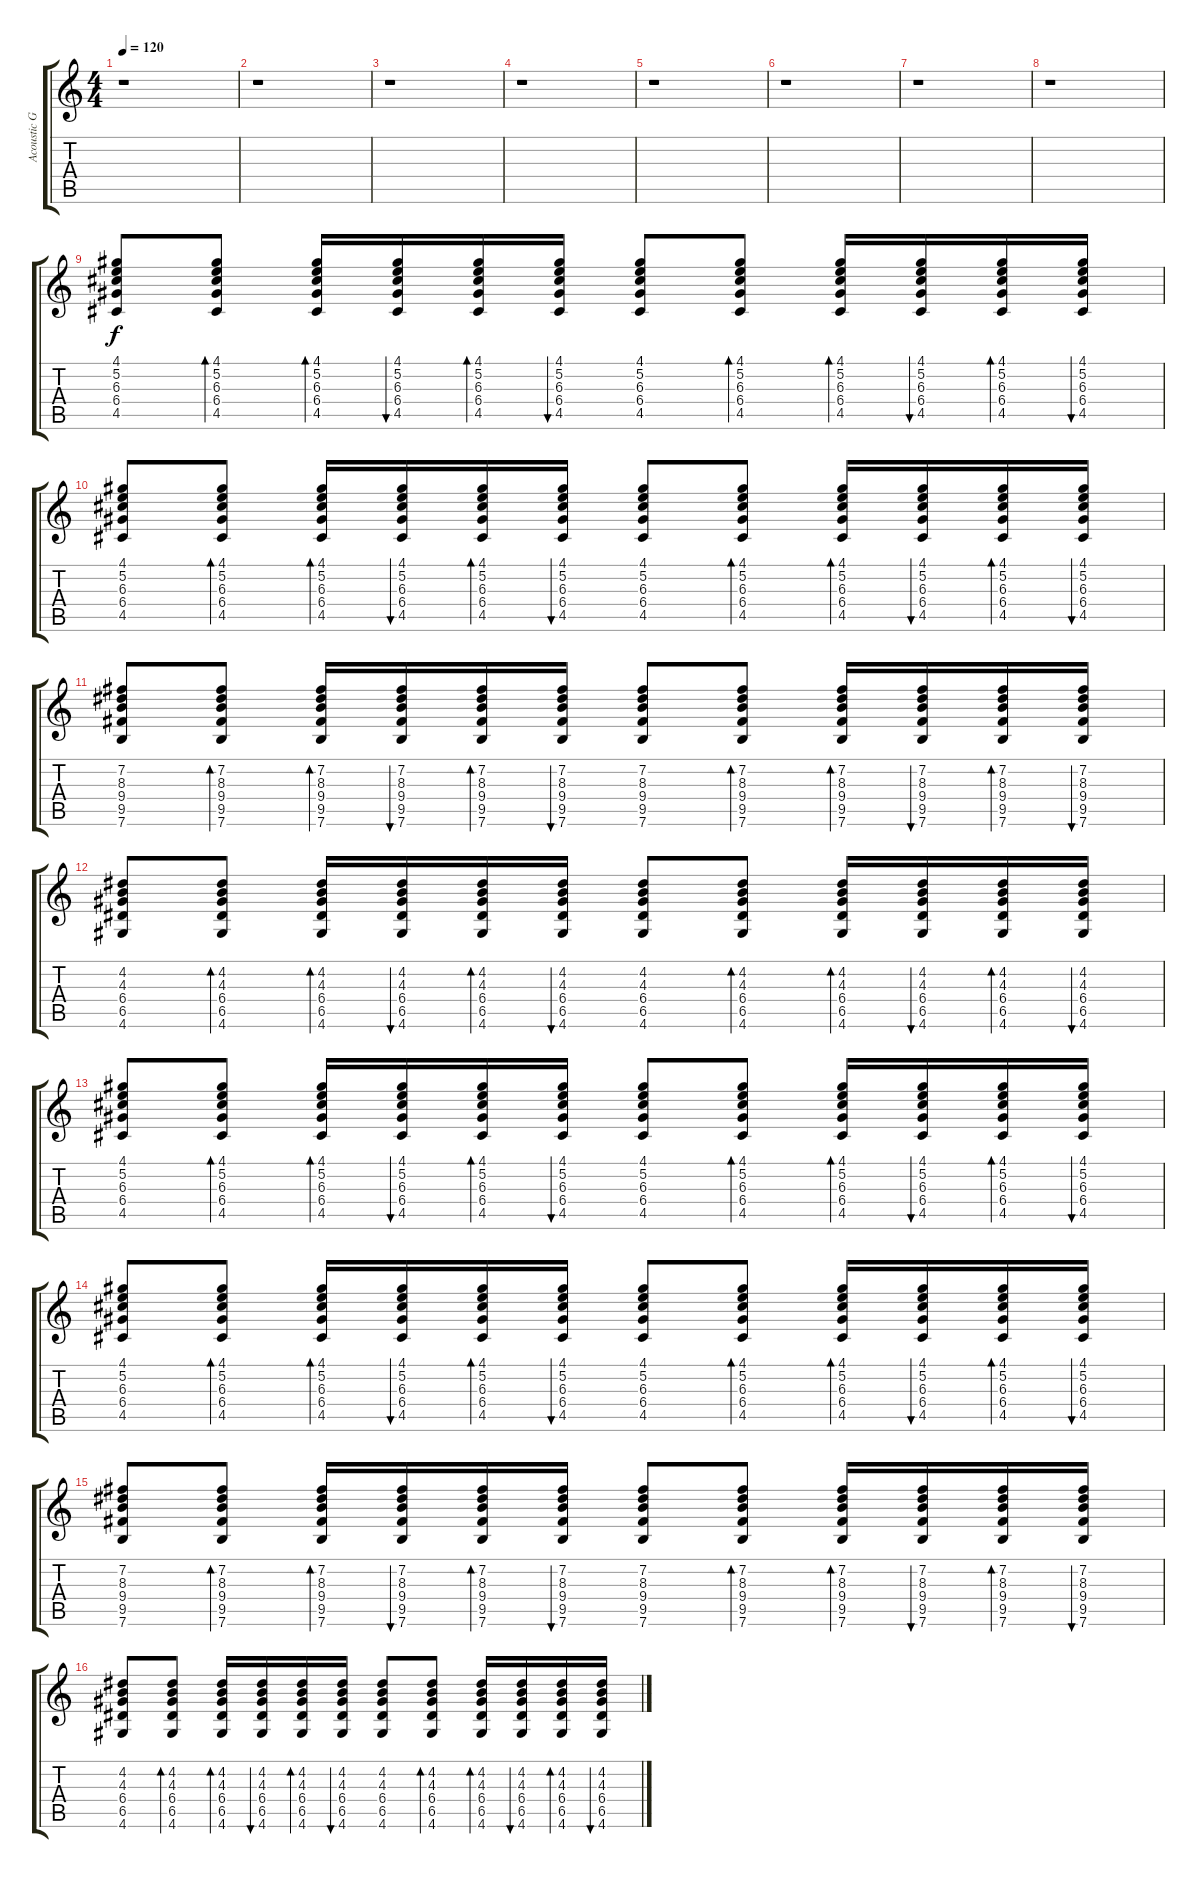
\track ("Acoustic Guitar" "Acoustic G") {instrument acousticguitarsteel}
\staff {score tabs}
\tuning (E4 B3 G3 D3 A2 E2) {hide}
\ts (4 4)
\tempo 120
\clef g2
\ks c
r.1{dy f} |
r.1 |
r.1 |
r.1 |
r.1 |
r.1 |
r.1 |
r.1 |
(4.1 5.2 6.3 6.4 4.5).8 (4.1 5.2 6.3 6.4 4.5).8{bd 30} (4.1 5.2 6.3 6.4 4.5).16{bd 30} (4.1 5.2 6.3 6.4 4.5).16{bu 30} (4.1 5.2 6.3 6.4 4.5).16{bd 30} (4.1 5.2 6.3 6.4 4.5).16{bu 30} (4.1 5.2 6.3 6.4 4.5).8 (4.1 5.2 6.3 6.4 4.5).8{bd 30} (4.1 5.2 6.3 6.4 4.5).16{bd 30} (4.1 5.2 6.3 6.4 4.5).16{bu 30} (4.1 5.2 6.3 6.4 4.5).16{bd 30} (4.1 5.2 6.3 6.4 4.5).16{bu 30} |
(4.1 5.2 6.3 6.4 4.5).8 (4.1 5.2 6.3 6.4 4.5).8{bd 30} (4.1 5.2 6.3 6.4 4.5).16{bd 30} (4.1 5.2 6.3 6.4 4.5).16{bu 30} (4.1 5.2 6.3 6.4 4.5).16{bd 30} (4.1 5.2 6.3 6.4 4.5).16{bu 30} (4.1 5.2 6.3 6.4 4.5).8 (4.1 5.2 6.3 6.4 4.5).8{bd 30} (4.1 5.2 6.3 6.4 4.5).16{bd 30} (4.1 5.2 6.3 6.4 4.5).16{bu 30} (4.1 5.2 6.3 6.4 4.5).16{bd 30} (4.1 5.2 6.3 6.4 4.5).16{bu 30} |
(7.2 8.3 9.4 9.5 7.6).8 (7.2 8.3 9.4 9.5 7.6).8{bd 30} (7.2 8.3 9.4 9.5 7.6).16{bd 30} (7.2 8.3 9.4 9.5 7.6).16{bu 30} (7.2 8.3 9.4 9.5 7.6).16{bd 30} (7.2 8.3 9.4 9.5 7.6).16{bu 30} (7.2 8.3 9.4 9.5 7.6).8 (7.2 8.3 9.4 9.5 7.6).8{bd 30} (7.2 8.3 9.4 9.5 7.6).16{bd 30} (7.2 8.3 9.4 9.5 7.6).16{bu 30} (7.2 8.3 9.4 9.5 7.6).16{bd 30} (7.2 8.3 9.4 9.5 7.6).16{bu 30} |
(4.2 4.3 6.4 6.5 4.6).8 (4.2 4.3 6.4 6.5 4.6).8{bd 30} (4.2 4.3 6.4 6.5 4.6).16{bd 30} (4.2 4.3 6.4 6.5 4.6).16{bu 30} (4.2 4.3 6.4 6.5 4.6).16{bd 30} (4.2 4.3 6.4 6.5 4.6).16{bu 30} (4.2 4.3 6.4 6.5 4.6).8 (4.2 4.3 6.4 6.5 4.6).8{bd 30} (4.2 4.3 6.4 6.5 4.6).16{bd 30} (4.2 4.3 6.4 6.5 4.6).16{bu 30} (4.2 4.3 6.4 6.5 4.6).16{bd 30} (4.2 4.3 6.4 6.5 4.6).16{bu 30} |
(4.1 5.2 6.3 6.4 4.5).8 (4.1 5.2 6.3 6.4 4.5).8{bd 30} (4.1 5.2 6.3 6.4 4.5).16{bd 30} (4.1 5.2 6.3 6.4 4.5).16{bu 30} (4.1 5.2 6.3 6.4 4.5).16{bd 30} (4.1 5.2 6.3 6.4 4.5).16{bu 30} (4.1 5.2 6.3 6.4 4.5).8 (4.1 5.2 6.3 6.4 4.5).8{bd 30} (4.1 5.2 6.3 6.4 4.5).16{bd 30} (4.1 5.2 6.3 6.4 4.5).16{bu 30} (4.1 5.2 6.3 6.4 4.5).16{bd 30} (4.1 5.2 6.3 6.4 4.5).16{bu 30} |
(4.1 5.2 6.3 6.4 4.5).8 (4.1 5.2 6.3 6.4 4.5).8{bd 30} (4.1 5.2 6.3 6.4 4.5).16{bd 30} (4.1 5.2 6.3 6.4 4.5).16{bu 30} (4.1 5.2 6.3 6.4 4.5).16{bd 30} (4.1 5.2 6.3 6.4 4.5).16{bu 30} (4.1 5.2 6.3 6.4 4.5).8 (4.1 5.2 6.3 6.4 4.5).8{bd 30} (4.1 5.2 6.3 6.4 4.5).16{bd 30} (4.1 5.2 6.3 6.4 4.5).16{bu 30} (4.1 5.2 6.3 6.4 4.5).16{bd 30} (4.1 5.2 6.3 6.4 4.5).16{bu 30} |
(7.2 8.3 9.4 9.5 7.6).8 (7.2 8.3 9.4 9.5 7.6).8{bd 30} (7.2 8.3 9.4 9.5 7.6).16{bd 30} (7.2 8.3 9.4 9.5 7.6).16{bu 30} (7.2 8.3 9.4 9.5 7.6).16{bd 30} (7.2 8.3 9.4 9.5 7.6).16{bu 30} (7.2 8.3 9.4 9.5 7.6).8 (7.2 8.3 9.4 9.5 7.6).8{bd 30} (7.2 8.3 9.4 9.5 7.6).16{bd 30} (7.2 8.3 9.4 9.5 7.6).16{bu 30} (7.2 8.3 9.4 9.5 7.6).16{bd 30} (7.2 8.3 9.4 9.5 7.6).16{bu 30} |
(4.2 4.3 6.4 6.5 4.6).8 (4.2 4.3 6.4 6.5 4.6).8{bd 30} (4.2 4.3 6.4 6.5 4.6).16{bd 30} (4.2 4.3 6.4 6.5 4.6).16{bu 30} (4.2 4.3 6.4 6.5 4.6).16{bd 30} (4.2 4.3 6.4 6.5 4.6).16{bu 30} (4.2 4.3 6.4 6.5 4.6).8 (4.2 4.3 6.4 6.5 4.6).8{bd 30} (4.2 4.3 6.4 6.5 4.6).16{bd 30} (4.2 4.3 6.4 6.5 4.6).16{bu 30} (4.2 4.3 6.4 6.5 4.6).16{bd 30} (4.2 4.3 6.4 6.5 4.6).16{bu 30}
